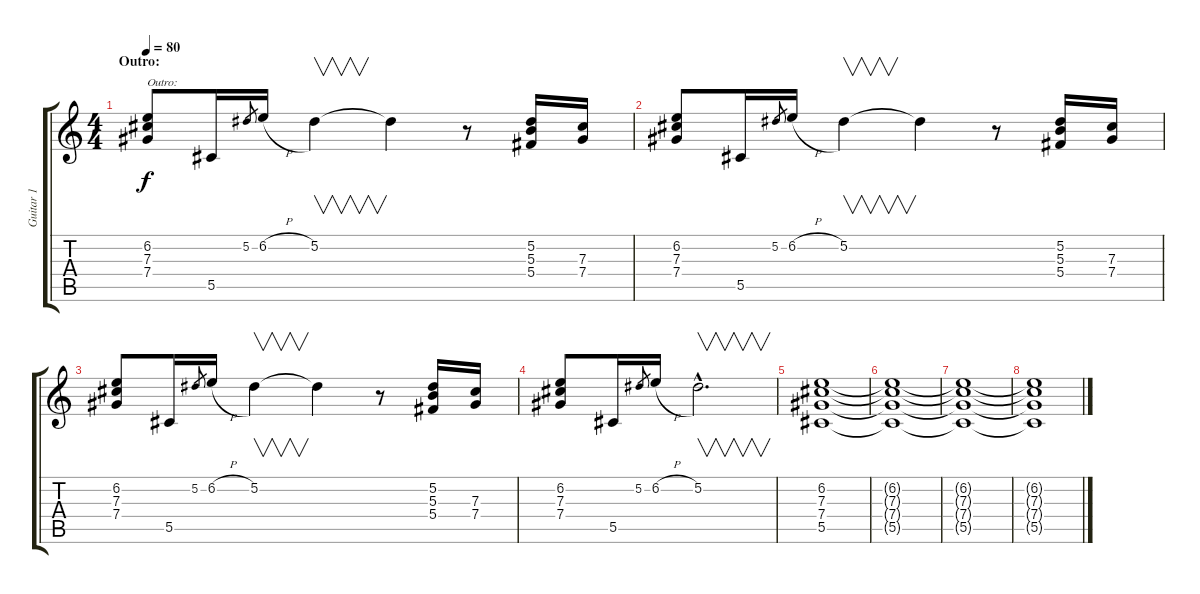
\track ("Guitar 1" "Guitar 1") {instrument overdrivenguitar}
\staff {score tabs}
\tuning (Eb4 Bb3 Gb3 Db3 Ab2 Eb2) {hide}
\ts (4 4)
\section ("" "Outro:")
\tempo 80
\clef g2
\ks c
(6.2 7.3 7.4).8{txt "Outro:" dy f} 5.5.16 5.2.8{gr} 6.2{h}.16 5.2.4{v} 5.2{t}.4 r.8 (5.2 5.3 5.4).16 (7.3 7.4).16 |
(6.2 7.3 7.4).8 5.5.16 5.2.8{gr} 6.2{h}.16 5.2.4{v} 5.2{t}.4 r.8 (5.2 5.3 5.4).16 (7.3 7.4).16 |
(6.2 7.3 7.4).8 5.5.16 5.2.8{gr} 6.2{h}.16 5.2.4{v} 5.2{t}.4 r.8 (5.2 5.3 5.4).16 (7.3 7.4).16 |
(6.2 7.3 7.4).8 5.5.16 5.2.8{gr} 6.2{h}.16 5.2{hac}.2{v d} |
(6.2 7.3 7.4 5.5).1 |
(6.2{t} 7.3{t} 7.4{t} 5.5{t}).1 |
(6.2{t} 7.3{t} 7.4{t} 5.5{t}).1 |
(6.2{t} 7.3{t} 7.4{t} 5.5{t}).1
